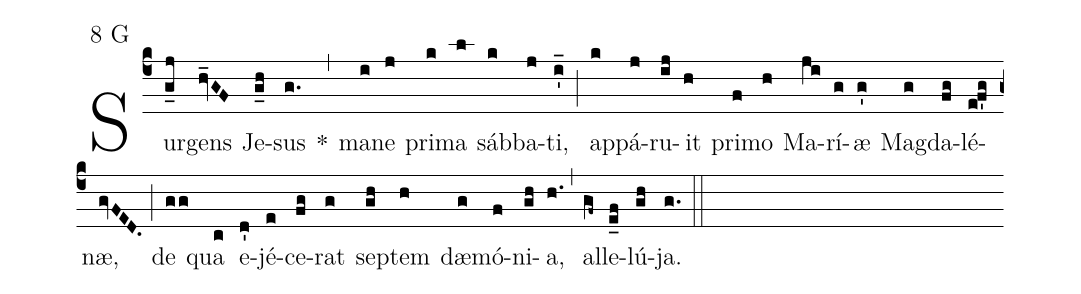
mode:8 G;
%%
(c4) Sur(g_j)gens(hv_GF) Je(g_h)sus(g.) *(,) ma(i)ne(j) pri(k)ma(l) sáb(k)ba(j)ti,(i'_) (;) ap(k)pá(j)ru(ij)it(h) pri(f)mo(h) Ma(ji)rí(g)æ(g') Mag(g)da(fg)lé(e!f'g)næ,(gvFED.) (;) de(gg) qua(c) e(d')jé(e)ce(fg)rat(g) sep(gh)tem(h) dæ(g)mó(f)ni(gh)a,(h.) (,) al(gf~)le(e_f)lú(gh)ja.(g.) (::)
